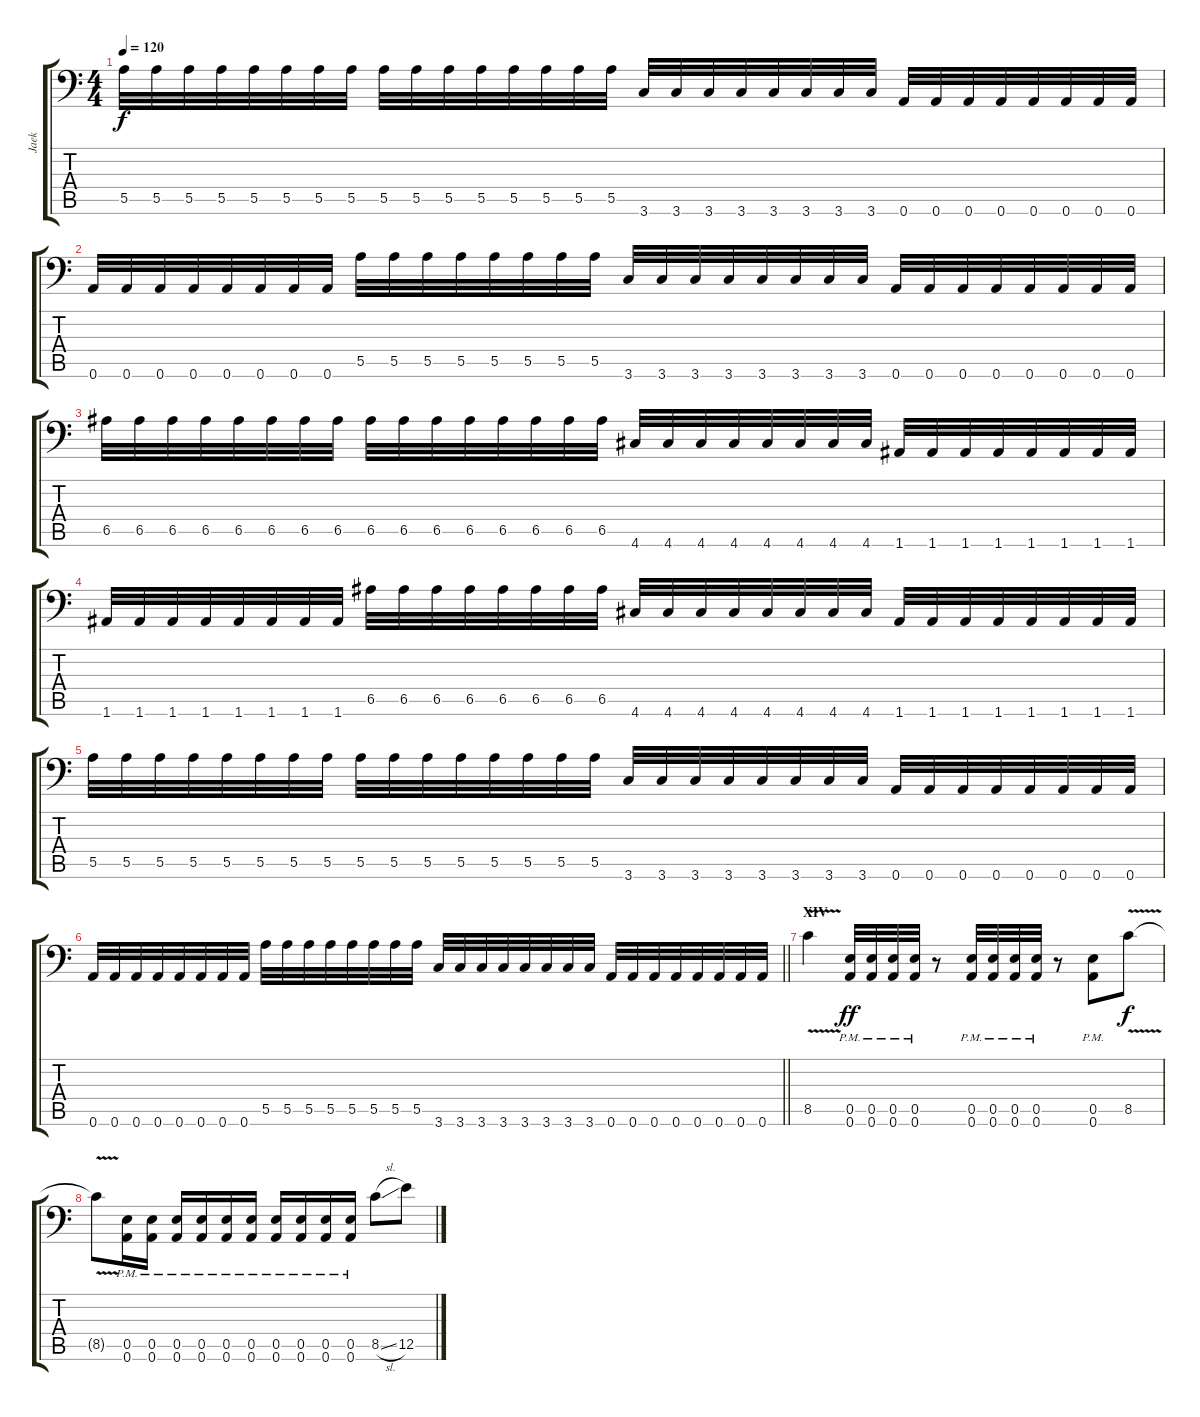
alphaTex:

\track ("Jaek" "Jaek") {instrument distortionguitar}
\staff {score tabs}
\tuning (B3 Gb3 D3 A2 E2 A1) {hide}
\ts (4 4)
\tempo 120
\clef f4
\ks c
5.5.32{dy f} 5.5.32 5.5.32 5.5.32 5.5.32 5.5.32 5.5.32 5.5.32 5.5.32 5.5.32 5.5.32 5.5.32 5.5.32 5.5.32 5.5.32 5.5.32 3.6.32 3.6.32 3.6.32 3.6.32 3.6.32 3.6.32 3.6.32 3.6.32 0.6.32 0.6.32 0.6.32 0.6.32 0.6.32 0.6.32 0.6.32 0.6.32 |
0.6.32 0.6.32 0.6.32 0.6.32 0.6.32 0.6.32 0.6.32 0.6.32 5.5.32 5.5.32 5.5.32 5.5.32 5.5.32 5.5.32 5.5.32 5.5.32 3.6.32 3.6.32 3.6.32 3.6.32 3.6.32 3.6.32 3.6.32 3.6.32 0.6.32 0.6.32 0.6.32 0.6.32 0.6.32 0.6.32 0.6.32 0.6.32 |
6.5.32 6.5.32 6.5.32 6.5.32 6.5.32 6.5.32 6.5.32 6.5.32 6.5.32 6.5.32 6.5.32 6.5.32 6.5.32 6.5.32 6.5.32 6.5.32 4.6.32 4.6.32 4.6.32 4.6.32 4.6.32 4.6.32 4.6.32 4.6.32 1.6.32 1.6.32 1.6.32 1.6.32 1.6.32 1.6.32 1.6.32 1.6.32 |
1.6.32 1.6.32 1.6.32 1.6.32 1.6.32 1.6.32 1.6.32 1.6.32 6.5.32 6.5.32 6.5.32 6.5.32 6.5.32 6.5.32 6.5.32 6.5.32 4.6.32 4.6.32 4.6.32 4.6.32 4.6.32 4.6.32 4.6.32 4.6.32 1.6.32 1.6.32 1.6.32 1.6.32 1.6.32 1.6.32 1.6.32 1.6.32 |
5.5.32 5.5.32 5.5.32 5.5.32 5.5.32 5.5.32 5.5.32 5.5.32 5.5.32 5.5.32 5.5.32 5.5.32 5.5.32 5.5.32 5.5.32 5.5.32 3.6.32 3.6.32 3.6.32 3.6.32 3.6.32 3.6.32 3.6.32 3.6.32 0.6.32 0.6.32 0.6.32 0.6.32 0.6.32 0.6.32 0.6.32 0.6.32 |
\barLineRight lightlight
0.6.32 0.6.32 0.6.32 0.6.32 0.6.32 0.6.32 0.6.32 0.6.32 5.5.32 5.5.32 5.5.32 5.5.32 5.5.32 5.5.32 5.5.32 5.5.32 3.6.32 3.6.32 3.6.32 3.6.32 3.6.32 3.6.32 3.6.32 3.6.32 0.6.32 0.6.32 0.6.32 0.6.32 0.6.32 0.6.32 0.6.32 0.6.32 |
\section ("" "XIV")
8.5{v}.4{volume 13 balance 1} (0.5{pm} 0.6{pm}).32{dy ff} (0.5{pm} 0.6{pm}).32 (0.5{pm} 0.6{pm}).32 (0.5{pm} 0.6{pm}).32 r.8 (0.5{pm} 0.6{pm}).32 (0.5{pm} 0.6{pm}).32 (0.5{pm} 0.6{pm}).32 (0.5{pm} 0.6{pm}).32 r.8 (0.5{pm} 0.6{pm}).8 8.5{v}.8{dy f} |
8.5{t}.8 (0.5{pm} 0.6{pm}).16 (0.5{pm} 0.6{pm}).16 (0.5{pm} 0.6{pm}).16 (0.5{pm} 0.6{pm}).16 (0.5{pm} 0.6{pm}).16 (0.5{pm} 0.6{pm}).16 (0.5{pm} 0.6{pm}).16 (0.5{pm} 0.6{pm}).16 (0.5{pm} 0.6{pm}).16 (0.5{pm} 0.6{pm}).16 8.5{sl}.8 12.5.8
